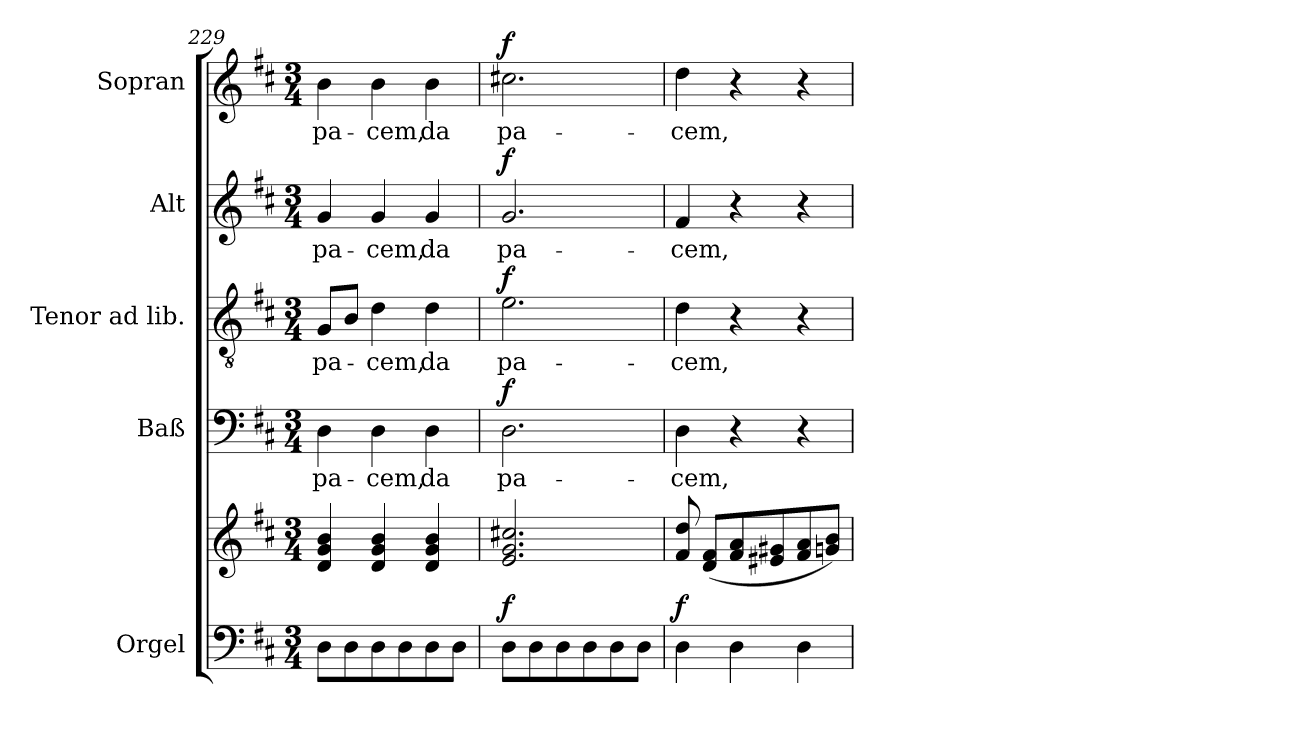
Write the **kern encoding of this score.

**kern	**kern	**dynam	**kern	**text	**dynam	**kern	**text	**dynam	**kern	**text	**dynam	**kern	**text	**dynam
*part5	*part5	*part5	*part4	*part4	*part4	*part3	*part3	*part3	*part2	*part2	*part2	*part1	*part1	*part1
*staff6	*staff5	*staff5/6	*staff4	*staff4	*staff4	*staff3	*staff3	*staff3	*staff2	*staff2	*staff2	*staff1	*staff1	*staff1
*I"Orgel	*	*	*I"Baß	*	*	*I"Tenor ad lib.	*	*	*I"Alt	*	*	*I"Sopran	*	*
*clefF4	*clefG2	*	*clefF4	*	*	*clefGv2	*	*	*clefG2	*	*	*clefG2	*	*
*k[f#c#]	*k[f#c#]	*	*k[f#c#]	*	*	*k[f#c#]	*	*	*k[f#c#]	*	*	*k[f#c#]	*	*
*D:	*D:	*	*D:	*	*	*D:	*	*	*D:	*	*	*D:	*	*
*M3/4	*M3/4	*	*M3/4	*	*	*M3/4	*	*	*M3/4	*	*	*M3/4	*	*
=229	=229	=229	=229	=229	=229	=229	=229	=229	=229	=229	=229	=229	=229	=229
!	!	!	!	!LO:LY:b	!	!	!LO:LY:b	!	!	!LO:LY:b	!	!	!LO:LY:b	!
8D\L	4d/ 4g/ 4b/	.	4D\	pa-	.	8G/L	pa-	.	4g/	pa-	.	4b\	pa-	.
8D\	.	.	.	.	.	8B/J	.	.	.	.	.	.	.	.
!	!	!	!	!LO:LY:b	!	!	!LO:LY:b	!	!	!LO:LY:b	!	!	!LO:LY:b	!
8D\	4d/ 4g/ 4b/	.	4D\	-cem,	.	4d\	-cem,	.	4g/	-cem,	.	4b\	-cem,	.
8D\	.	.	.	.	.	.	.	.	.	.	.	.	.	.
!	!	!	!	!LO:LY:b	!	!	!LO:LY:b	!	!	!LO:LY:b	!	!	!LO:LY:b	!
8D\	4d/ 4g/ 4b/	.	4D\	da	.	4d\	da	.	4g/	da	.	4b\	da	.
8D\J	.	.	.	.	.	.	.	.	.	.	.	.	.	.
=230	=230	=230	=230	=230	=230	=230	=230	=230	=230	=230	=230	=230	=230	=230
!	!	!LO:DY:a=2	!	!LO:LY:b	!LO:DY:a	!	!LO:LY:b	!LO:DY:a	!	!LO:LY:b	!LO:DY:a	!	!LO:LY:b	!LO:DY:a
8D\L	2.e/ 2.g/ 2.cc#X/	f	2.D\	pa-	f	2.e\	pa-	f	2.g/	pa-	f	2.cc#X\	pa-	f
8D\	.	.	.	.	.	.	.	.	.	.	.	.	.	.
8D\	.	.	.	.	.	.	.	.	.	.	.	.	.	.
8D\	.	.	.	.	.	.	.	.	.	.	.	.	.	.
8D\	.	.	.	.	.	.	.	.	.	.	.	.	.	.
8D\J	.	.	.	.	.	.	.	.	.	.	.	.	.	.
=231	=231	=231	=231	=231	=231	=231	=231	=231	=231	=231	=231	=231	=231	=231
!	!	!LO:DY:a=2	!	!LO:LY:b	!	!	!LO:LY:b	!	!	!LO:LY:b	!	!	!LO:LY:b	!
4D\	8f#/ 8dd/	f	4D\	-cem,	.	4d\	-cem,	.	4f#/	-cem,	.	4dd\	-cem,	.
.	(<8d/ 8f#/L	.	.	.	.	.	.	.	.	.	.	.	.	.
4D\	8f#/ 8a/	.	4r	.	.	4r	.	.	4r	.	.	4r	.	.
.	8e#X/ 8g#X/	.	.	.	.	.	.	.	.	.	.	.	.	.
4D\	8f#/ 8a/	.	4r	.	.	4r	.	.	4r	.	.	4r	.	.
.	8gn/ 8b/J)	.	.	.	.	.	.	.	.	.	.	.	.	.
=	=	=	=	=	=	=	=	=	=	=	=	=	=	=
*-	*-	*-	*-	*-	*-	*-	*-	*-	*-	*-	*-	*-	*-	*-
